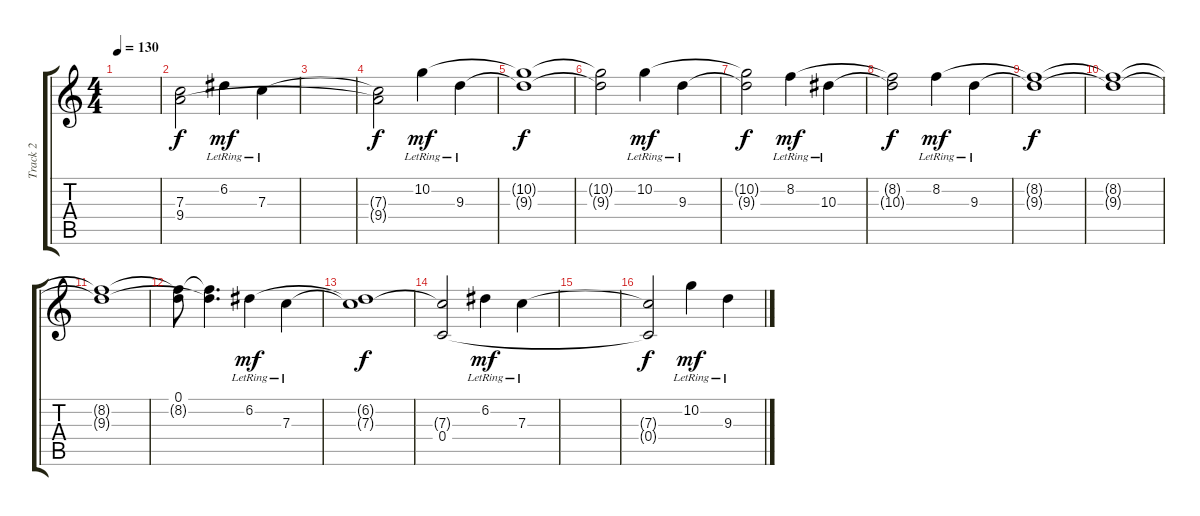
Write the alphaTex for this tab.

\track ("Track 2" "Track 2") {instrument electricguitarclean}
\staff {score tabs}
\tuning (D4 A3 F3 C3 G2 D2) {hide}
\ts (4 4)
\tempo 130
\clef g2
\ks c
|
(7.3{t} 9.4{t}).2{dy f} 6.2{lr}.4{dy mf} 7.3{lr}.4 |
|
(7.3{t} 9.4{t}).2{dy f} 10.2{lr}.4{dy mf} 9.3{lr}.4 |
(10.2{t} 9.3{t}).1{dy f} |
(10.2{t} 9.3{t}).2 10.2{lr}.4{dy mf} 9.3{lr}.4 |
(10.2{t} 9.3{t}).2{dy f} 8.2{lr}.4{dy mf} 10.3{lr}.4 |
(8.2{t} 10.3{t}).2{dy f} 8.2{lr}.4{dy mf} 9.3{lr}.4 |
(8.2{t} 9.3{t}).1{dy f} |
(8.2{t} 9.3{t}).1 |
(8.2{t} 9.3{t}).1 |
(0.1 8.2{t}).8 (8.2{t} 9.3{t}).4{d} 6.2{lr}.4{dy mf} 7.3{lr}.4 |
(6.2{t} 7.3{t}).1{dy f} |
(7.3{t} 0.4).2 6.2{lr}.4{dy mf} 7.3{lr}.4 |
|
(7.3{t} 0.4{t}).2{dy f} 10.2{lr}.4{dy mf} 9.3{lr}.4
